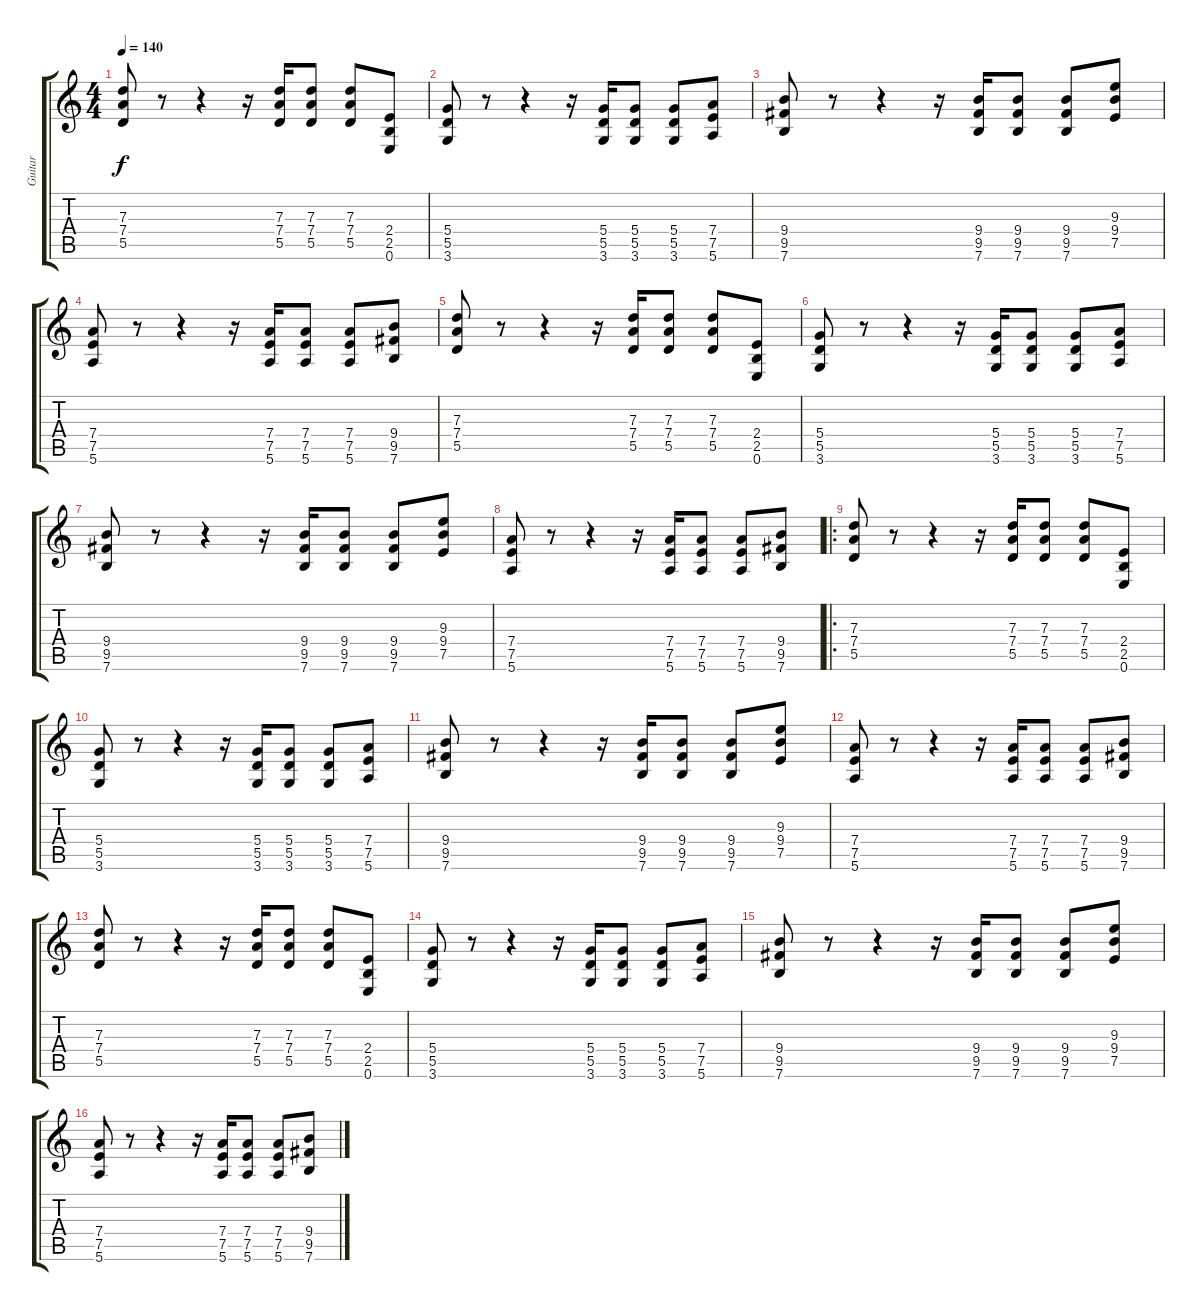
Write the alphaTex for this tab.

\track ("Guitar" "Guitar") {instrument distortionguitar}
\staff {score tabs}
\tuning (E4 B3 G3 D3 A2 E2) {hide}
\ts (4 4)
\tempo 140
\clef g2
\ks c
(7.3 7.4 5.5).8{dy f instrument distortionguitar} r.8 r.4 r.16 (7.3 7.4 5.5).16 (7.3 7.4 5.5).8 (7.3 7.4 5.5).8 (2.4 2.5 0.6).8 |
(5.4 5.5 3.6).8 r.8 r.4 r.16 (5.4 5.5 3.6).16 (5.4 5.5 3.6).8 (5.4 5.5 3.6).8 (7.4 7.5 5.6).8 |
(9.4 9.5 7.6).8 r.8 r.4 r.16 (9.4 9.5 7.6).16 (9.4 9.5 7.6).8 (9.4 9.5 7.6).8 (9.3 9.4 7.5).8 |
(7.4 7.5 5.6).8 r.8 r.4 r.16 (7.4 7.5 5.6).16 (7.4 7.5 5.6).8 (7.4 7.5 5.6).8 (9.4 9.5 7.6).8 |
(7.3 7.4 5.5).8 r.8 r.4 r.16 (7.3 7.4 5.5).16 (7.3 7.4 5.5).8 (7.3 7.4 5.5).8 (2.4 2.5 0.6).8 |
(5.4 5.5 3.6).8 r.8 r.4 r.16 (5.4 5.5 3.6).16 (5.4 5.5 3.6).8 (5.4 5.5 3.6).8 (7.4 7.5 5.6).8 |
(9.4 9.5 7.6).8 r.8 r.4 r.16 (9.4 9.5 7.6).16 (9.4 9.5 7.6).8 (9.4 9.5 7.6).8 (9.3 9.4 7.5).8 |
(7.4 7.5 5.6).8 r.8 r.4 r.16 (7.4 7.5 5.6).16 (7.4 7.5 5.6).8 (7.4 7.5 5.6).8 (9.4 9.5 7.6).8 |
\ro
(7.3 7.4 5.5).8 r.8 r.4 r.16 (7.3 7.4 5.5).16 (7.3 7.4 5.5).8 (7.3 7.4 5.5).8 (2.4 2.5 0.6).8 |
(5.4 5.5 3.6).8 r.8 r.4 r.16 (5.4 5.5 3.6).16 (5.4 5.5 3.6).8 (5.4 5.5 3.6).8 (7.4 7.5 5.6).8 |
(9.4 9.5 7.6).8 r.8 r.4 r.16 (9.4 9.5 7.6).16 (9.4 9.5 7.6).8 (9.4 9.5 7.6).8 (9.3 9.4 7.5).8 |
(7.4 7.5 5.6).8 r.8 r.4 r.16 (7.4 7.5 5.6).16 (7.4 7.5 5.6).8 (7.4 7.5 5.6).8 (9.4 9.5 7.6).8 |
(7.3 7.4 5.5).8 r.8 r.4 r.16 (7.3 7.4 5.5).16 (7.3 7.4 5.5).8 (7.3 7.4 5.5).8 (2.4 2.5 0.6).8 |
(5.4 5.5 3.6).8 r.8 r.4 r.16 (5.4 5.5 3.6).16 (5.4 5.5 3.6).8 (5.4 5.5 3.6).8 (7.4 7.5 5.6).8 |
(9.4 9.5 7.6).8 r.8 r.4 r.16 (9.4 9.5 7.6).16 (9.4 9.5 7.6).8 (9.4 9.5 7.6).8 (9.3 9.4 7.5).8 |
(7.4 7.5 5.6).8 r.8 r.4 r.16 (7.4 7.5 5.6).16 (7.4 7.5 5.6).8 (7.4 7.5 5.6).8 (9.4 9.5 7.6).8
